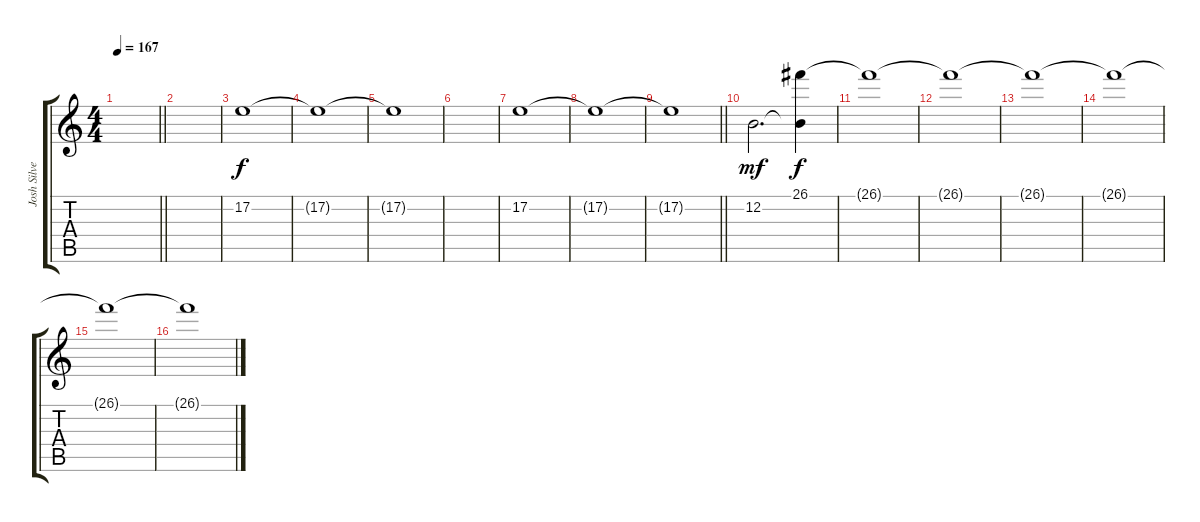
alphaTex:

\track ("Josh Silver" "Josh Silve") {instrument synthvoice}
\staff {score tabs}
\tuning (E4 B3 G3 D3 A2 E2) {hide}
\ts (4 4)
\tempo 167
\clef g2
\barLineRight lightlight
\ks c
|
\section ("" "")
|
17.2.1{volume 7} |
17.2{t}.1{volume 0} |
17.2{t}.1 |
|
17.2.1{volume 7} |
17.2{t}.1{volume 0} |
\barLineRight lightlight
17.2{t}.1 |
\section ("" "")
12.2.2{d dy mf volume 6} (26.1 12.2{t}).4{dy f} |
26.1{t}.1 |
26.1{t}.1 |
26.1{t}.1 |
26.1{t}.1 |
26.1{t}.1 |
26.1{t}.1
